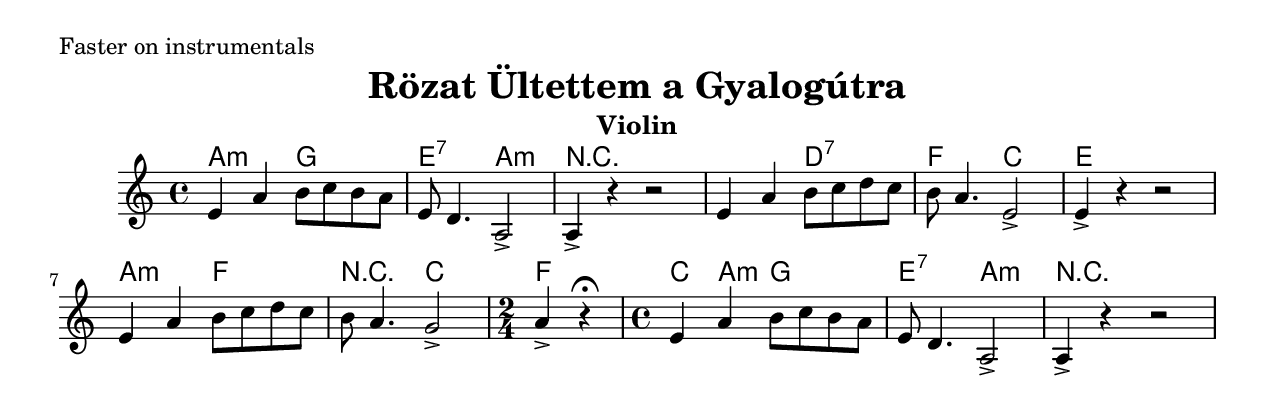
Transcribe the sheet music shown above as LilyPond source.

\version "2.18.0"
\include "english.ly"
%\pointAndClickOff
\paper{
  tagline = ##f
  print-all-headers = ##t
  #(set-paper-size "letter")
}
date = #(strftime "%d-%m-%Y" (localtime (current-time)))

%\markup{ \italic{ " Updated " \date  }  }

\markup{ Faster on instrumentals}

%#################################### Melody ########################
melody = \relative c' {
  \clef treble
  \key a \minor
  \time 4/4

  e4 a b8 c b a
  e8 d4. a2->
  a4-> r r2

  e'4 a b8 c d c
  b8 a4. e2->
  e4-> r r2|

  e4 a b8 c d c
  b8 a4. g2->
  \time 2/4
  a4-> r \fermata

  \time 4/4
  e4 a b8 c b a
  e8 d4. a2->
  a4-> r r2

}
%################################# Lyrics #####################
%\addlyrics{  }
%################################# Chords #######################
harmonies = \chordmode {
  a2:m
  g2
  e2:7
  a2:m
  r2*3
  d2:7
  f2
  c2
  e1
  a2:m
  f2
  r2
  c2
  f2
  c4
  a4:m
  g2
  e2:7
  a2:m
  r2
}

\score {
  <<
    \new ChordNames {
      \set chordChanges = ##f
      \harmonies
    }
    \new Staff
    \melody
  >>
  \header{
    title= "Rözat Ültettem a Gyalogútra"
    subtitle=""
    composer= ""
    instrument = "Violin"
    arranger= ""
  }
  \midi{\tempo 4 = 120}
  \layout{indent = 1.0\cm}
}
%{
% more verses:
\markup{}
\markup {
  \fill-line {
    \hspace #0.1 % distance from left margin
    \column {
      \line { "1."
        \column {
          ""
        }
      }
      \hspace #0.2 % vertical distance between verses
      \line { "2."
        \column {
         ""
        }
      }
    }
    \hspace #0.1  % horiz. distance between columns
    \column {
      \line { "3."
        \column {
          ""
        }
      }
      \hspace #0.2 % distance between verses
      \line { "4."
        \column {
         ""
        }
      }
    }
    \hspace #0.1 % distance to right margin
  }
}

%}
